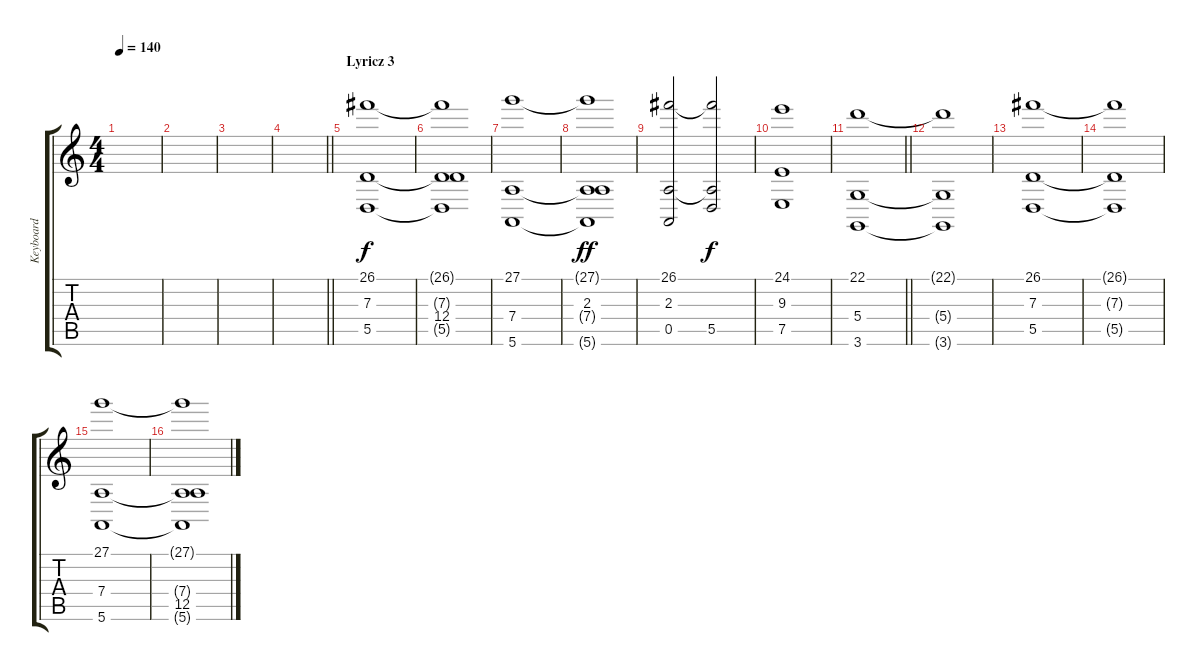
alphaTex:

\track ("Keyboard" "Keyboard") {instrument stringensemble2}
\staff {score tabs}
\tuning (E4 B3 G3 D3 A2 E2) {hide}
\ts (4 4)
\tempo 140
\clef g2
\ks c
|
|
|
\barLineRight lightlight
|
\section ("" "Lyricz 3")
(26.1 7.3 5.5).1 |
(26.1{t} 7.3{t} 12.4 5.5{t}).1 |
(27.1 7.4 5.6).1 |
(27.1{t} 2.3 7.4{t} 5.6{t}).1{dy ff} |
(26.1 2.3 0.5).2 (26.1{t} 2.3{t} 5.5).2{dy f} |
(24.1 9.3 7.5).1 |
\barLineRight lightlight
(22.1 5.4 3.6).1 |
(22.1{t} 5.4{t} 3.6{t}).1 |
(26.1 7.3 5.5).1 |
(26.1{t} 7.3{t} 5.5{t}).1 |
(27.1 7.4 5.6).1 |
(27.1{t} 7.4{t} 12.5 5.6{t}).1
